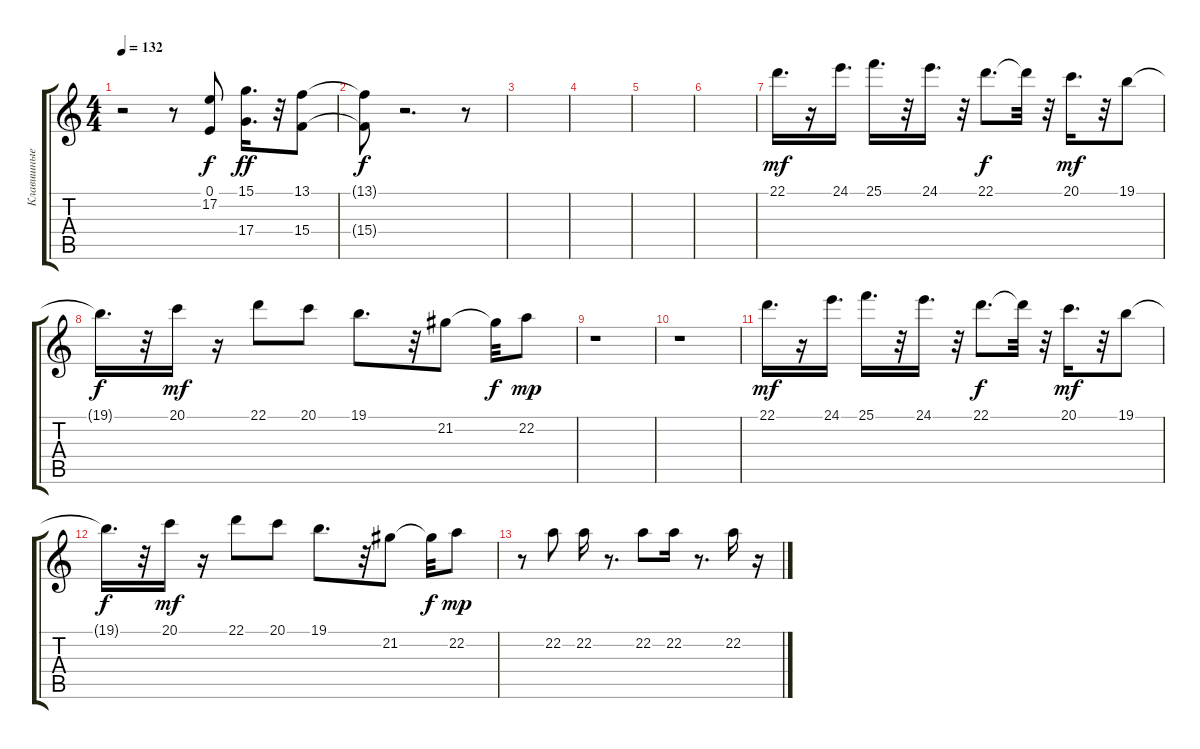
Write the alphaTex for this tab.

\track ("Клавишные" "Клавишные") {instrument electricgrandpiano}
\staff {score tabs}
\tuning (E4 B3 G3 D3 A2 E2) {hide}
\ts (4 4)
\tempo 132
\clef g2
\ks c
r.2{dy f} r.8 (0.1 17.2).8 (15.1 17.4).16{d dy ff} r.32 (13.1 15.4).8 |
(13.1{t} 15.4{t}).8{dy f} r.2{d} r.8 |
|
|
|
|
22.1.16{d dy mf} r.16 24.1.16{d} 25.1.16{d} r.32 24.1.16{d} r.32 22.1.8{d dy f} 22.1{t}.32 r.32 20.1.16{d dy mf} r.32 19.1.8 |
19.1{t}.16{d dy f} r.32 20.1.16{dy mf} r.16 22.1.8 20.1.8 19.1.8{d} r.32 21.2.8 21.2{t}.32{dy f} 22.2.8{dy mp} |
r.1 |
r.1 |
22.1.16{d dy mf} r.16 24.1.16{d} 25.1.16{d} r.32 24.1.16{d} r.32 22.1.8{d dy f} 22.1{t}.32 r.32 20.1.16{d dy mf} r.32 19.1.8 |
19.1{t}.16{d dy f} r.32 20.1.16{dy mf} r.16 22.1.8 20.1.8 19.1.8{d} r.32 21.2.8 21.2{t}.32{dy f} 22.2.8{dy mp} |
r.8 22.2.8 22.2.16 r.8{d} 22.2.8 22.2.16 r.8{d} 22.2.16 r.16
